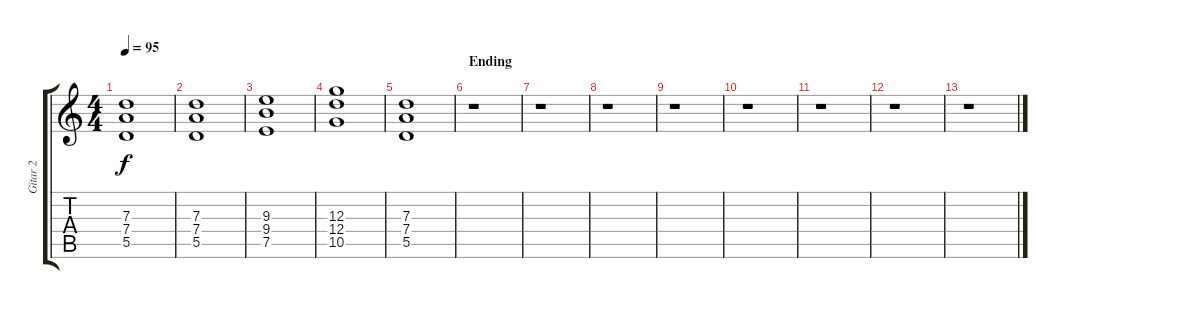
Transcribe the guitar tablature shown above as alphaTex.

\track ("Gitar 2" "Gitar 2") {instrument distortionguitar}
\staff {score tabs}
\tuning (E4 B3 G3 D3 A2 E2) {hide}
\ts (4 4)
\tempo 95
\clef g2
\ks c
(7.3 7.4 5.5).1{dy f} |
(7.3 7.4 5.5).1 |
(9.3 9.4 7.5).1 |
(12.3 12.4 10.5).1 |
(7.3 7.4 5.5).1 |
\section ("" "Ending")
r.1 |
r.1 |
r.1 |
r.1 |
r.1 |
r.1 |
r.1 |
r.1
